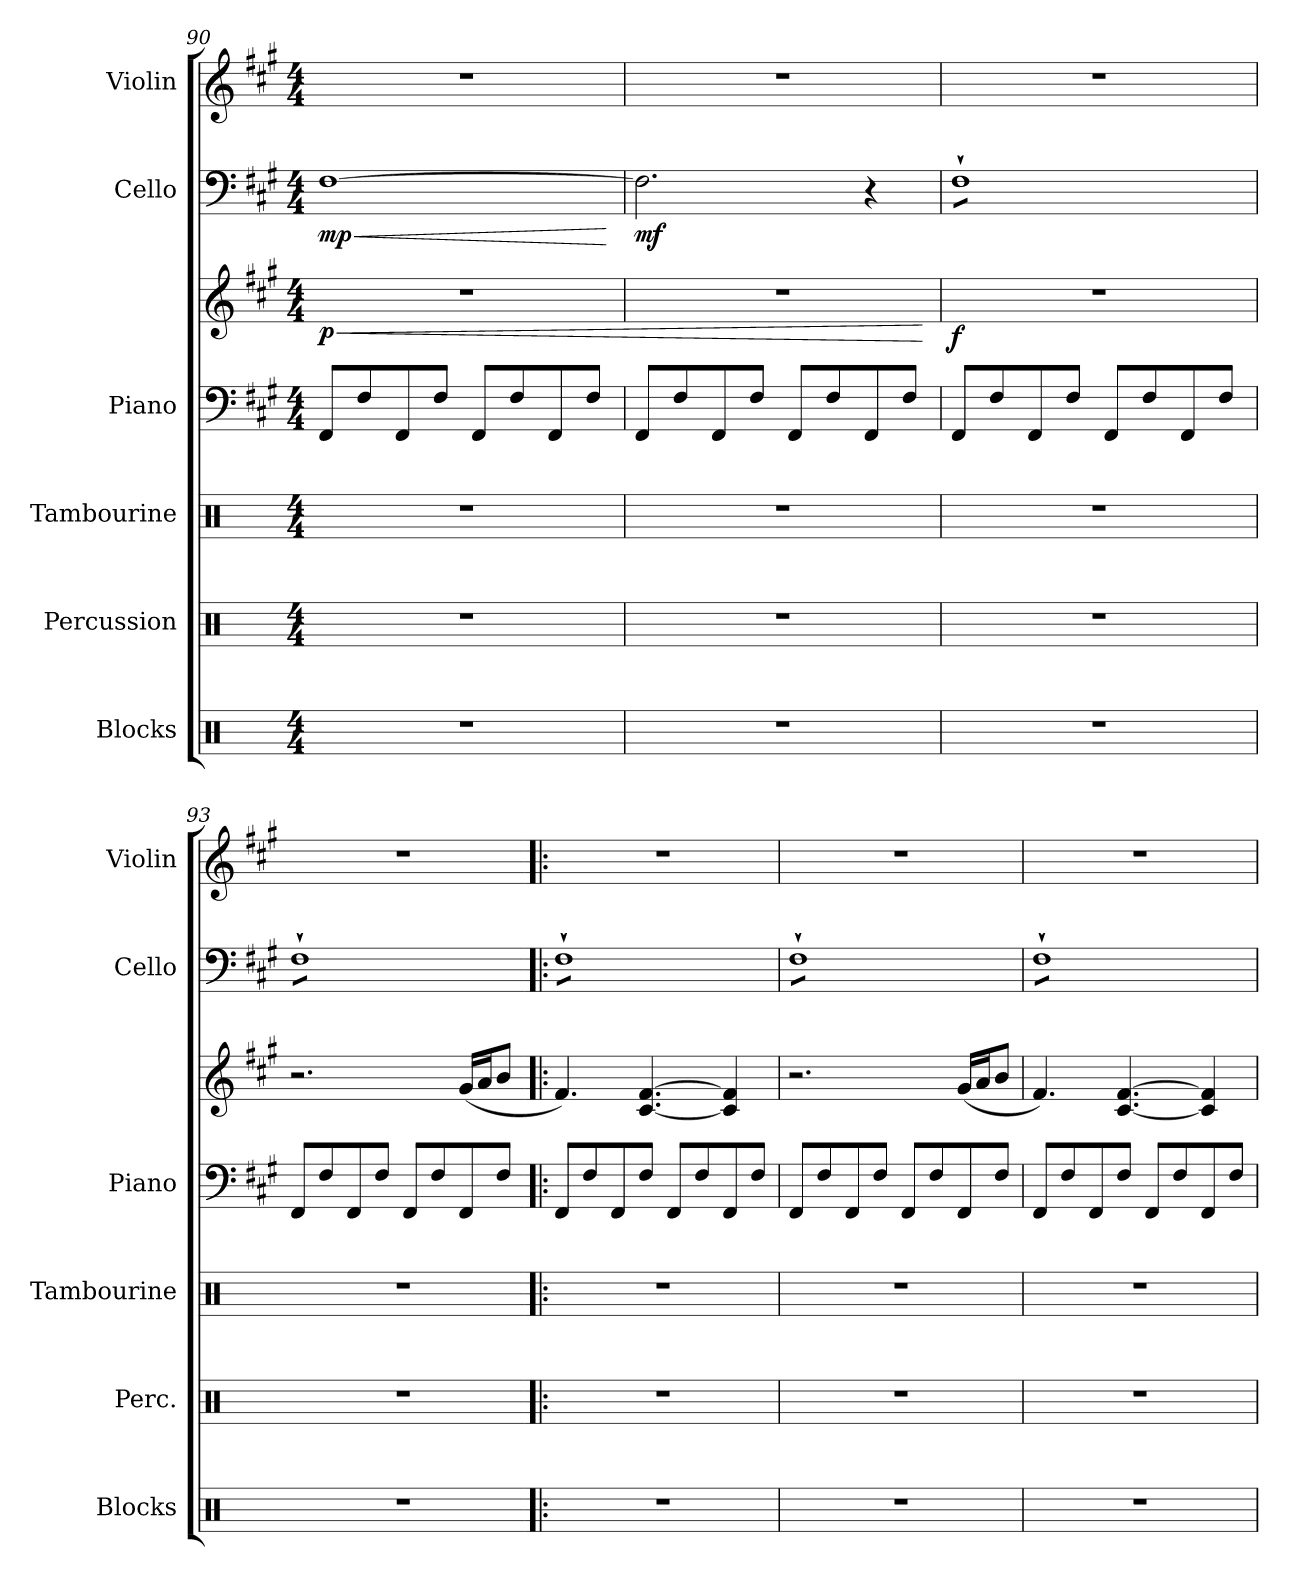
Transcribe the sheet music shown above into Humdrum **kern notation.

**kern	**kern	**kern	**kern	**kern	**dynam	**kern	**dynam	**kern
*part6	*part5	*part4	*part3	*part3	*part3	*part2	*part2	*part1
*staff7	*staff6	*staff5	*staff4	*staff3	*staff3/4	*staff2	*staff2	*staff1
*I"Blocks	*I"Percussion	*I"Tambourine	*I"Piano	*	*	*I"Cello	*	*I"Violin
*I'Blocks	*I'Perc.	*I'Tambourine	*I'Piano	*	*	*I'Cello	*	*I'Violin
!!LO:PB:g=z
*clefX	*clefX	*clefX	*clefF4	*clefG2	*	*clefF4	*	*clefG2
*k[]	*k[]	*k[]	*k[f#c#g#]	*k[f#c#g#]	*	*k[f#c#g#]	*	*k[f#c#g#]
*M4/4	*M4/4	*M4/4	*M4/4	*M4/4	*	*M4/4	*	*M4/4
*MM150	*MM150	*MM150	*MM150	*MM150	*	*MM150	*	*MM150
=90	=90	=90	=90	=90	=90	=90	=90	=90
!	!	!	!	!	!LO:HP:b	!	!LO:HP:b	!
!	!	!	!	!	!LO:DY:n=1:b	!	!LO:DY:n=1:b	!
1r	1r	1r	8FF#/L	1r	< p	[1F#	< mp	1r
.	.	.	8F#/	.	.	.	.	.
.	.	.	8FF#/	.	.	.	.	.
.	.	.	8F#/J	.	.	.	.	.
.	.	.	8FF#/L	.	.	.	.	.
.	.	.	8F#/	.	.	.	.	.
.	.	.	8FF#/	.	.	.	.	.
.	.	.	8F#/J	.	.	.	.	.
.	.	.	.	.	.	.	[	.
=91	=91	=91	=91	=91	=91	=91	=91	=91
!	!	!	!	!	!	!	!LO:DY:b	!
1r	1r	1r	8FF#/L	1r	.	2.F#\]	mf	1r
.	.	.	8F#/	.	.	.	.	.
.	.	.	8FF#/	.	.	.	.	.
.	.	.	8F#/J	.	.	.	.	.
.	.	.	8FF#/L	.	.	.	.	.
.	.	.	8F#/	.	.	.	.	.
.	.	.	8FF#/	.	.	4r	.	.
.	.	.	8F#/J	.	.	.	.	.
.	.	.	.	.	[	.	.	.
=92	=92	=92	=92	=92	=92	=92	=92	=92
!	!	!	!	!	!LO:DY:b	!	!	!
*	*	*	*	*	*	*tremolo	*	*
1r	1r	1r	8FF#/L	1r	f	8F#`L	.	1r
.	.	.	8F#/	.	.	8F#`	.	.
.	.	.	8FF#/	.	.	8F#`	.	.
.	.	.	8F#/J	.	.	8F#`	.	.
.	.	.	8FF#/L	.	.	8F#`	.	.
.	.	.	8F#/	.	.	8F#`	.	.
.	.	.	8FF#/	.	.	8F#`	.	.
.	.	.	8F#/J	.	.	8F#`J	.	.
=93	=93	=93	=93	=93	=93	=93	=93	=93
1r	1r	1r	8FF#/L	2.r	.	8F#`L	.	1r
.	.	.	8F#/	.	.	8F#`	.	.
.	.	.	8FF#/	.	.	8F#`	.	.
.	.	.	8F#/J	.	.	8F#`	.	.
.	.	.	8FF#/L	.	.	8F#`	.	.
.	.	.	8F#/	.	.	8F#`	.	.
.	.	.	8FF#/	(<16g#/LL	.	8F#`	.	.
.	.	.	.	16a/J	.	.	.	.
.	.	.	8F#/J	8b/J	.	8F#`J	.	.
!!LO:LB:g=z
=94!|:	=94!|:	=94!|:	=94!|:	=94!|:	=94!|:	=94!|:	=94!|:	=94!|:
1r	1r	1r	8FF#/L	4.f#/)	.	8F#`L	.	1r
.	.	.	8F#/	.	.	8F#`	.	.
.	.	.	8FF#/	.	.	8F#`	.	.
.	.	.	8F#/J	[4.c#/ [4.f#/	.	8F#`	.	.
.	.	.	8FF#/L	.	.	8F#`	.	.
.	.	.	8F#/	.	.	8F#`	.	.
.	.	.	8FF#/	4c#/] 4f#/]	.	8F#`	.	.
.	.	.	8F#/J	.	.	8F#`J	.	.
=95	=95	=95	=95	=95	=95	=95	=95	=95
1r	1r	1r	8FF#/L	2.r	.	8F#`L	.	1r
.	.	.	8F#/	.	.	8F#`	.	.
.	.	.	8FF#/	.	.	8F#`	.	.
.	.	.	8F#/J	.	.	8F#`	.	.
.	.	.	8FF#/L	.	.	8F#`	.	.
.	.	.	8F#/	.	.	8F#`	.	.
.	.	.	8FF#/	(<16g#/LL	.	8F#`	.	.
.	.	.	.	16a/J	.	.	.	.
.	.	.	8F#/J	8b/J	.	8F#`J	.	.
=96	=96	=96	=96	=96	=96	=96	=96	=96
1r	1r	1r	8FF#/L	4.f#/)	.	8F#`L	.	1r
.	.	.	8F#/	.	.	8F#`	.	.
.	.	.	8FF#/	.	.	8F#`	.	.
.	.	.	8F#/J	[4.c#/ [4.f#/	.	8F#`	.	.
.	.	.	8FF#/L	.	.	8F#`	.	.
.	.	.	8F#/	.	.	8F#`	.	.
.	.	.	8FF#/	4c#/] 4f#/]	.	8F#`	.	.
.	.	.	8F#/J	.	.	8F#`J	.	.
*	*	*	*	*	*	*Xtremolo	*	*
=	=	=	=	=	=	=	=	=
*-	*-	*-	*-	*-	*-	*-	*-	*-
